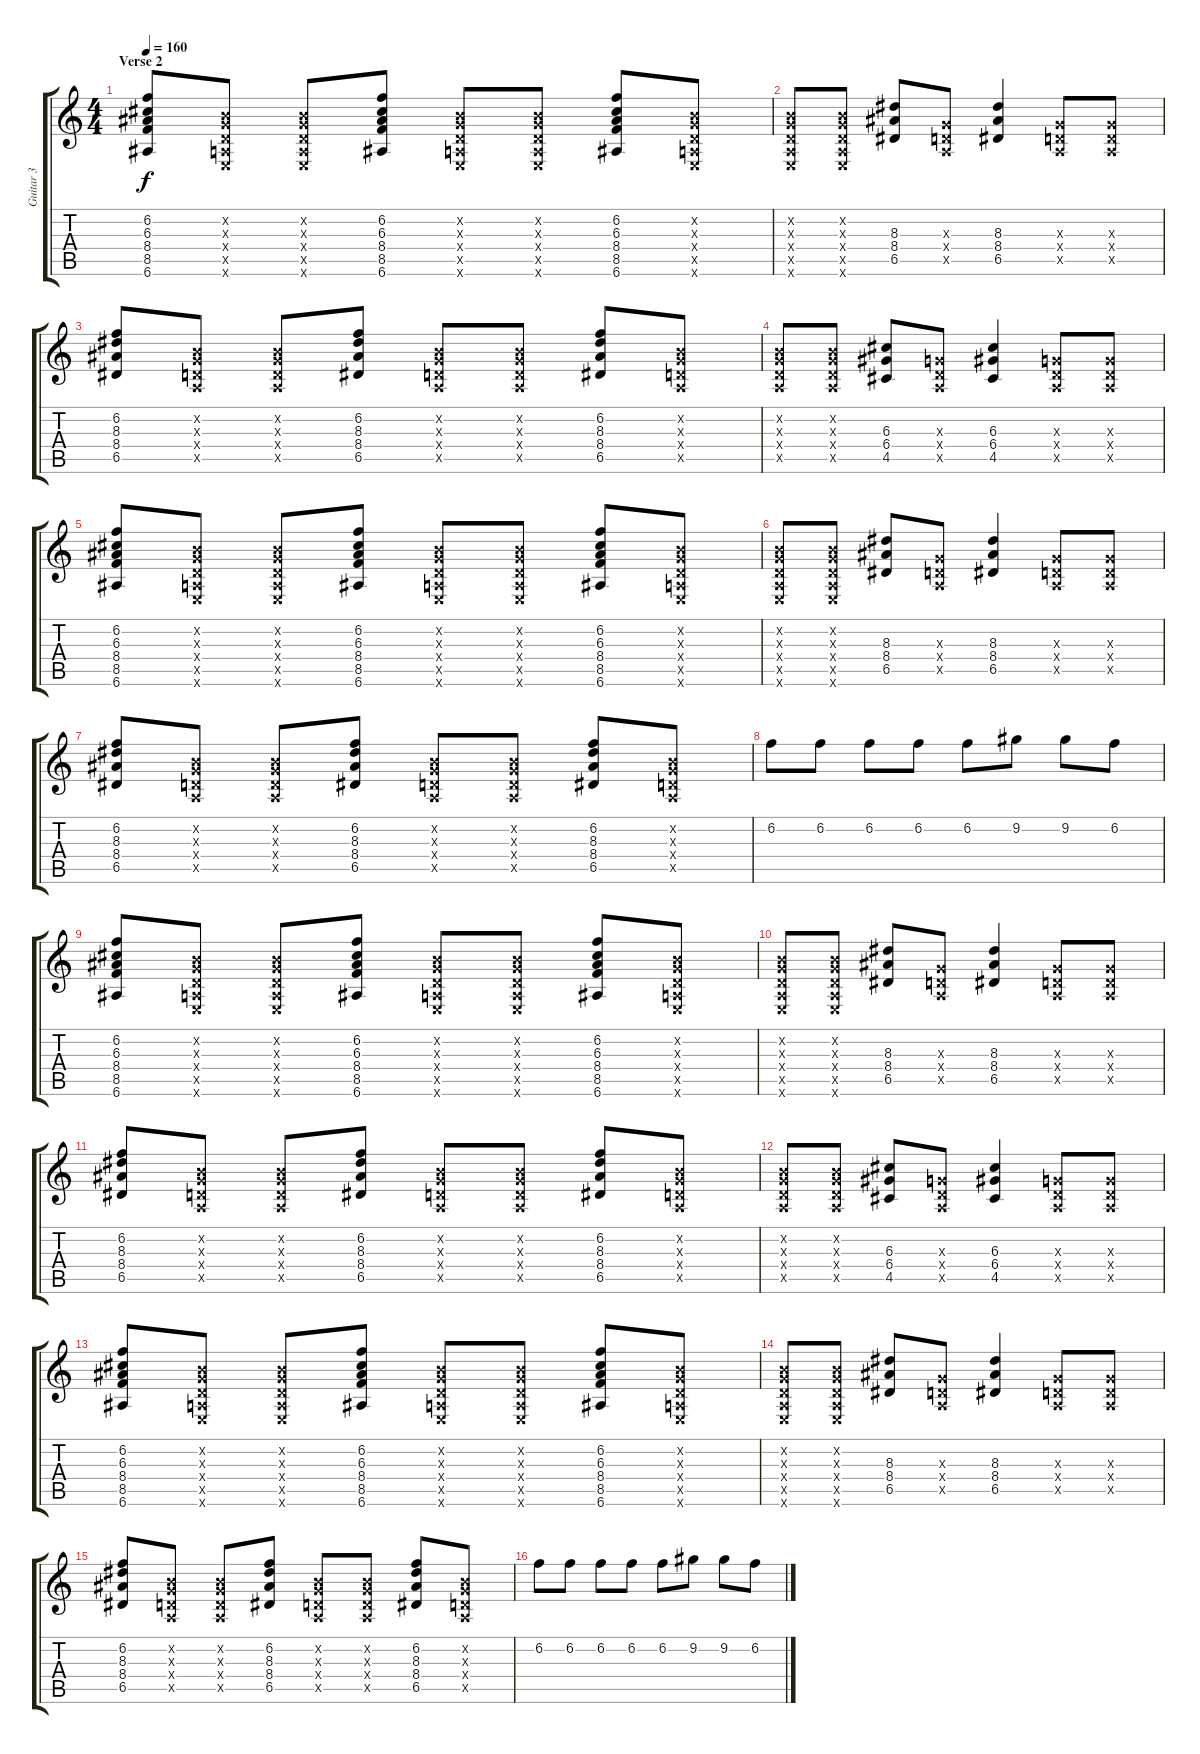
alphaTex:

\track ("Guitar 3" "Guitar 3") {instrument distortionguitar}
\staff {score tabs}
\tuning (E4 B3 G3 D3 A2 E2) {hide}
\ts (4 4)
\section ("" "Verse 2")
\tempo 160
\clef g2
\ks c
(6.2 6.3 8.4 8.5 6.6).8{dy f} (0.2{x} 0.3{x} 0.4{x} 0.5{x} 0.6{x}).8 (0.2{x} 0.3{x} 0.4{x} 0.5{x} 0.6{x}).8 (6.2 6.3 8.4 8.5 6.6).8 (0.2{x} 0.3{x} 0.4{x} 0.5{x} 0.6{x}).8 (0.2{x} 0.3{x} 0.4{x} 0.5{x} 0.6{x}).8 (6.2 6.3 8.4 8.5 6.6).8 (0.2{x} 0.3{x} 0.4{x} 0.5{x} 0.6{x}).8 |
(0.2{x} 0.3{x} 0.4{x} 0.5{x} 0.6{x}).8 (0.2{x} 0.3{x} 0.4{x} 0.5{x} 0.6{x}).8 (8.3 8.4 6.5).8 (0.3{x} 0.4{x} 0.5{x}).8 (8.3 8.4 6.5).4 (0.3{x} 0.4{x} 0.5{x}).8 (0.3{x} 0.4{x} 0.5{x}).8 |
(6.2 8.3 8.4 6.5).8 (0.2{x} 0.3{x} 0.4{x} 0.5{x}).8 (0.2{x} 0.3{x} 0.4{x} 0.5{x}).8 (6.2 8.3 8.4 6.5).8 (0.2{x} 0.3{x} 0.4{x} 0.5{x}).8 (0.2{x} 0.3{x} 0.4{x} 0.5{x}).8 (6.2 8.3 8.4 6.5).8 (0.2{x} 0.3{x} 0.4{x} 0.5{x}).8 |
(0.2{x} 0.3{x} 0.4{x} 0.5{x}).8 (0.2{x} 0.3{x} 0.4{x} 0.5{x}).8 (6.3 6.4 4.5).8 (0.3{x} 0.4{x} 0.5{x}).8 (6.3 6.4 4.5).4 (0.3{x} 0.4{x} 0.5{x}).8 (0.3{x} 0.4{x} 0.5{x}).8 |
(6.2 6.3 8.4 8.5 6.6).8 (0.2{x} 0.3{x} 0.4{x} 0.5{x} 0.6{x}).8 (0.2{x} 0.3{x} 0.4{x} 0.5{x} 0.6{x}).8 (6.2 6.3 8.4 8.5 6.6).8 (0.2{x} 0.3{x} 0.4{x} 0.5{x} 0.6{x}).8 (0.2{x} 0.3{x} 0.4{x} 0.5{x} 0.6{x}).8 (6.2 6.3 8.4 8.5 6.6).8 (0.2{x} 0.3{x} 0.4{x} 0.5{x} 0.6{x}).8 |
(0.2{x} 0.3{x} 0.4{x} 0.5{x} 0.6{x}).8 (0.2{x} 0.3{x} 0.4{x} 0.5{x} 0.6{x}).8 (8.3 8.4 6.5).8 (0.3{x} 0.4{x} 0.5{x}).8 (8.3 8.4 6.5).4 (0.3{x} 0.4{x} 0.5{x}).8 (0.3{x} 0.4{x} 0.5{x}).8 |
(6.2 8.3 8.4 6.5).8 (0.2{x} 0.3{x} 0.4{x} 0.5{x}).8 (0.2{x} 0.3{x} 0.4{x} 0.5{x}).8 (6.2 8.3 8.4 6.5).8 (0.2{x} 0.3{x} 0.4{x} 0.5{x}).8 (0.2{x} 0.3{x} 0.4{x} 0.5{x}).8 (6.2 8.3 8.4 6.5).8 (0.2{x} 0.3{x} 0.4{x} 0.5{x}).8 |
6.2.8 6.2.8 6.2.8 6.2.8 6.2.8 9.2.8 9.2.8 6.2.8 |
(6.2 6.3 8.4 8.5 6.6).8 (0.2{x} 0.3{x} 0.4{x} 0.5{x} 0.6{x}).8 (0.2{x} 0.3{x} 0.4{x} 0.5{x} 0.6{x}).8 (6.2 6.3 8.4 8.5 6.6).8 (0.2{x} 0.3{x} 0.4{x} 0.5{x} 0.6{x}).8 (0.2{x} 0.3{x} 0.4{x} 0.5{x} 0.6{x}).8 (6.2 6.3 8.4 8.5 6.6).8 (0.2{x} 0.3{x} 0.4{x} 0.5{x} 0.6{x}).8 |
(0.2{x} 0.3{x} 0.4{x} 0.5{x} 0.6{x}).8 (0.2{x} 0.3{x} 0.4{x} 0.5{x} 0.6{x}).8 (8.3 8.4 6.5).8 (0.3{x} 0.4{x} 0.5{x}).8 (8.3 8.4 6.5).4 (0.3{x} 0.4{x} 0.5{x}).8 (0.3{x} 0.4{x} 0.5{x}).8 |
(6.2 8.3 8.4 6.5).8 (0.2{x} 0.3{x} 0.4{x} 0.5{x}).8 (0.2{x} 0.3{x} 0.4{x} 0.5{x}).8 (6.2 8.3 8.4 6.5).8 (0.2{x} 0.3{x} 0.4{x} 0.5{x}).8 (0.2{x} 0.3{x} 0.4{x} 0.5{x}).8 (6.2 8.3 8.4 6.5).8 (0.2{x} 0.3{x} 0.4{x} 0.5{x}).8 |
(0.2{x} 0.3{x} 0.4{x} 0.5{x}).8 (0.2{x} 0.3{x} 0.4{x} 0.5{x}).8 (6.3 6.4 4.5).8 (0.3{x} 0.4{x} 0.5{x}).8 (6.3 6.4 4.5).4 (0.3{x} 0.4{x} 0.5{x}).8 (0.3{x} 0.4{x} 0.5{x}).8 |
(6.2 6.3 8.4 8.5 6.6).8 (0.2{x} 0.3{x} 0.4{x} 0.5{x} 0.6{x}).8 (0.2{x} 0.3{x} 0.4{x} 0.5{x} 0.6{x}).8 (6.2 6.3 8.4 8.5 6.6).8 (0.2{x} 0.3{x} 0.4{x} 0.5{x} 0.6{x}).8 (0.2{x} 0.3{x} 0.4{x} 0.5{x} 0.6{x}).8 (6.2 6.3 8.4 8.5 6.6).8 (0.2{x} 0.3{x} 0.4{x} 0.5{x} 0.6{x}).8 |
(0.2{x} 0.3{x} 0.4{x} 0.5{x} 0.6{x}).8 (0.2{x} 0.3{x} 0.4{x} 0.5{x} 0.6{x}).8 (8.3 8.4 6.5).8 (0.3{x} 0.4{x} 0.5{x}).8 (8.3 8.4 6.5).4 (0.3{x} 0.4{x} 0.5{x}).8 (0.3{x} 0.4{x} 0.5{x}).8 |
(6.2 8.3 8.4 6.5).8 (0.2{x} 0.3{x} 0.4{x} 0.5{x}).8 (0.2{x} 0.3{x} 0.4{x} 0.5{x}).8 (6.2 8.3 8.4 6.5).8 (0.2{x} 0.3{x} 0.4{x} 0.5{x}).8 (0.2{x} 0.3{x} 0.4{x} 0.5{x}).8 (6.2 8.3 8.4 6.5).8 (0.2{x} 0.3{x} 0.4{x} 0.5{x}).8 |
6.2.8 6.2.8 6.2.8 6.2.8 6.2.8 9.2.8 9.2.8 6.2.8
